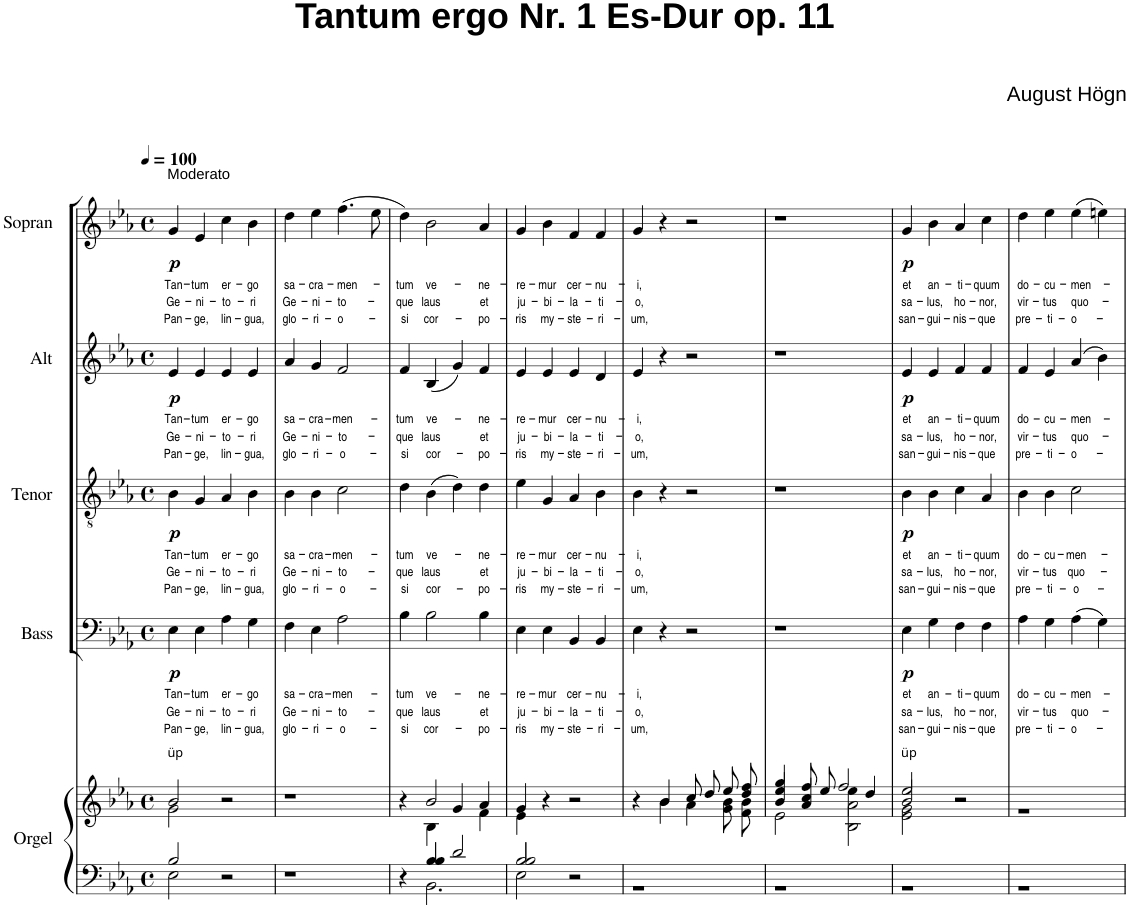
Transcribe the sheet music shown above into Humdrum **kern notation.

**kern	**kern	**kern	**text	**text	**text	**dynam	**kern	**text	**text	**text	**dynam	**kern	**text	**text	**text	**dynam	**kern	**text	**text	**text	**dynam
*part5	*part5	*part4	*part4	*part4	*part4	*part4	*part3	*part3	*part3	*part3	*part3	*part2	*part2	*part2	*part2	*part2	*part1	*part1	*part1	*part1	*part1
*staff6	*staff5	*staff4	*staff4	*staff4	*staff4	*staff4	*staff3	*staff3	*staff3	*staff3	*staff3	*staff2	*staff2	*staff2	*staff2	*staff2	*staff1	*staff1	*staff1	*staff1	*staff1
*I"Orgel	*	*I"Bass	*	*	*	*	*I"Tenor	*	*	*	*	*I"Alt	*	*	*	*	*I"Sopran	*	*	*	*
*I'Org.	*	*I'B.	*	*	*	*	*I'T.	*	*	*	*	*I'A.	*	*	*	*	*I'S.	*	*	*	*
*clefF4	*clefG2	*clefF4	*	*	*	*	*clefGv2	*	*	*	*	*clefG2	*	*	*	*	*clefG2	*	*	*	*
*	*	*	*	*	*	*	*Trd7c12	*	*	*	*	*	*	*	*	*	*	*	*	*	*
*k[b-e-a-]	*k[b-e-a-]	*k[b-e-a-]	*	*	*	*	*k[b-e-a-]	*	*	*	*	*k[b-e-a-]	*	*	*	*	*k[b-e-a-]	*	*	*	*
*E-:	*E-:	*E-:	*	*	*	*	*E-:	*	*	*	*	*E-:	*	*	*	*	*E-:	*	*	*	*
*M4/4	*M4/4	*M4/4	*	*	*	*	*M4/4	*	*	*	*	*M4/4	*	*	*	*	*M4/4	*	*	*	*
*met(c)	*met(c)	*met(c)	*	*	*	*	*met(c)	*	*	*	*	*met(c)	*	*	*	*	*met(c)	*	*	*	*
*MM100	*MM100	*MM100	*	*	*	*	*MM100	*	*	*	*	*MM100	*	*	*	*	*MM100	*	*	*	*
=1	=1	=1	=1	=1	=1	=1	=1	=1	=1	=1	=1	=1	=1	=1	=1	=1	=1	=1	=1	=1	=1
*^	*^	*	*	*	*	*	*	*	*	*	*	*	*	*	*	*	*	*	*	*	*
!	!	!	!	!	!	!	!	!	!	!	!	!	!	!	!	!	!	!	!LO:TX:a:t=Moderato	!	!	!	!
!	!	!LO:TX:a:t=üp	!	!	!	!	!	!	!	!	!	!	!	!	!	!	!	!	!	!	!	!	!
!	!	!	!	!	!LO:LY:b	!LO:LY:b	!LO:LY:b	!LO:DY:b	!	!LO:LY:b	!LO:LY:b	!LO:LY:b	!LO:DY:b	!	!LO:LY:b	!LO:LY:b	!LO:LY:b	!LO:DY:b	!	!LO:LY:b	!LO:LY:b	!LO:LY:b	!LO:DY:b
2B-/	2E-\	2b-/	2g\	4E-\	Tan-	Ge-	Pan-	p	4B-\	Tan-	Ge-	Pan-	p	4e-/	Tan-	Ge-	Pan-	p	4g/	Tan-	Ge-	Pan-	p
!	!	!	!	!	!LO:LY:b	!LO:LY:b	!LO:LY:b	!	!	!LO:LY:b	!LO:LY:b	!LO:LY:b	!	!	!LO:LY:b	!LO:LY:b	!LO:LY:b	!	!	!LO:LY:b	!LO:LY:b	!LO:LY:b	!
.	.	.	.	4E-\	-tum	-ni-	-ge,	.	4G/	-tum	-ni-	-ge,	.	4e-/	-tum	-ni-	-ge,	.	4e-/	-tum	-ni-	-ge,	.
!	!	!	!	!	!LO:LY:b	!LO:LY:b	!LO:LY:b	!	!	!LO:LY:b	!LO:LY:b	!LO:LY:b	!	!	!LO:LY:b	!LO:LY:b	!LO:LY:b	!	!	!LO:LY:b	!LO:LY:b	!LO:LY:b	!
2r	2ryy	2r	2ryy	4A-\	er-	-to-	lin-	.	4A-/	er-	-to-	lin-	.	4e-/	er-	-to-	lin-	.	4cc\	er-	-to-	lin-	.
!	!	!	!	!	!LO:LY:b	!LO:LY:b	!LO:LY:b	!	!	!LO:LY:b	!LO:LY:b	!LO:LY:b	!	!	!LO:LY:b	!LO:LY:b	!LO:LY:b	!	!	!LO:LY:b	!LO:LY:b	!LO:LY:b	!
.	.	.	.	4G\	-go	-ri	-gua,	.	4B-\	-go	-ri	-gua,	.	4e-/	-go	-ri	-gua,	.	4b-\	-go	-ri	-gua,	.
*v	*v	*	*	*	*	*	*	*	*	*	*	*	*	*	*	*	*	*	*	*	*	*	*
*	*v	*v	*	*	*	*	*	*	*	*	*	*	*	*	*	*	*	*	*	*	*	*
=2	=2	=2	=2	=2	=2	=2	=2	=2	=2	=2	=2	=2	=2	=2	=2	=2	=2	=2	=2	=2	=2
!	!	!	!LO:LY:b	!LO:LY:b	!LO:LY:b	!	!	!LO:LY:b	!LO:LY:b	!LO:LY:b	!	!	!LO:LY:b	!LO:LY:b	!LO:LY:b	!	!	!LO:LY:b	!LO:LY:b	!LO:LY:b	!
1r	1r	4F\	sa-	Ge-	glo-	.	4B-\	sa-	Ge-	glo-	.	4a-/	sa-	Ge-	glo-	.	4dd\	sa-	Ge-	glo-	.
!	!	!	!LO:LY:b	!LO:LY:b	!LO:LY:b	!	!	!LO:LY:b	!LO:LY:b	!LO:LY:b	!	!	!LO:LY:b	!LO:LY:b	!LO:LY:b	!	!	!LO:LY:b	!LO:LY:b	!LO:LY:b	!
.	.	4E-\	-cra-	-ni-	-ri-	.	4B-\	-cra-	-ni-	-ri-	.	4g/	-cra-	-ni-	-ri-	.	4ee-\	-cra-	-ni-	-ri-	.
!	!	!	!LO:LY:b	!LO:LY:b	!LO:LY:b	!	!	!LO:LY:b	!LO:LY:b	!LO:LY:b	!	!	!LO:LY:b	!LO:LY:b	!LO:LY:b	!	!	!LO:LY:b	!LO:LY:b	!LO:LY:b	!
.	.	2A-\	-men-	-to-	-o-	.	2c\	-men-	-to-	-o-	.	2f/	-men-	-to-	-o-	.	(4.ff\	-men-	-to-	-o-	.
.	.	.	.	.	.	.	.	.	.	.	.	.	.	.	.	.	8ee-\	.	.	.	.
=3	=3	=3	=3	=3	=3	=3	=3	=3	=3	=3	=3	=3	=3	=3	=3	=3	=3	=3	=3	=3	=3
*^	*^	*	*	*	*	*	*	*	*	*	*	*	*	*	*	*	*	*	*	*	*
*	*^	*	*	*	*	*	*	*	*	*	*	*	*	*	*	*	*	*	*	*	*	*	*
!	!	!	!	!	!	!LO:LY:b	!LO:LY:b	!LO:LY:b	!	!	!LO:LY:b	!LO:LY:b	!LO:LY:b	!	!	!LO:LY:b	!LO:LY:b	!LO:LY:b	!	!	!LO:LY:b	!LO:LY:b	!LO:LY:b	!
4r	4ryy	4ryy	4r	4ryy	4B-\	-tum	-que	-si	.	4d\	-tum	-que	-si	.	4f/	-tum	-que	-si	.	4dd\)	-tum	-que	-si	.
!	!	!	!	!	!	!LO:LY:b	!LO:LY:b	!LO:LY:b	!	!	!LO:LY:b	!LO:LY:b	!LO:LY:b	!	!	!LO:LY:b	!LO:LY:b	!LO:LY:b	!	!	!LO:LY:b	!LO:LY:b	!LO:LY:b	!
4B-/	2.BB-\	4B-/	2b-/	4B-\	2B-\	ve-	laus	cor-	.	(4B-\	ve-	laus	cor-	.	(4B-/	ve-	laus	cor-	.	2b-\	ve-	laus	cor-	.
2d/	.	2ryy	.	4g/	.	.	.	.	.	4d\)	.	.	.	.	4g/)	.	.	.	.	.	.	.	.	.
!	!	!	!	!	!	!LO:LY:b	!LO:LY:b	!LO:LY:b	!	!	!LO:LY:b	!LO:LY:b	!LO:LY:b	!	!	!LO:LY:b	!LO:LY:b	!LO:LY:b	!	!	!LO:LY:b	!LO:LY:b	!LO:LY:b	!
.	.	.	4a-/	4f\	4B-\	-ne-	et	-po-	.	4d\	-ne-	et	-po-	.	4f/	-ne-	et	-po-	.	4a-/	-ne-	et	-po-	.
=4	=4	=4	=4	=4	=4	=4	=4	=4	=4	=4	=4	=4	=4	=4	=4	=4	=4	=4	=4	=4	=4	=4	=4	=4
!	!	!	!	!	!	!LO:LY:b	!LO:LY:b	!LO:LY:b	!	!	!LO:LY:b	!LO:LY:b	!LO:LY:b	!	!	!LO:LY:b	!LO:LY:b	!LO:LY:b	!	!	!LO:LY:b	!LO:LY:b	!LO:LY:b	!
2B-/	2E-\	2B-/	4g/	4e-\	4E-\	-re-	ju-	-ris	.	4e-\	-re-	ju-	-ris	.	4e-/	-re-	ju-	-ris	.	4g/	-re-	ju-	-ris	.
!	!	!	!	!	!	!LO:LY:b	!LO:LY:b	!LO:LY:b	!	!	!LO:LY:b	!LO:LY:b	!LO:LY:b	!	!	!LO:LY:b	!LO:LY:b	!LO:LY:b	!	!	!LO:LY:b	!LO:LY:b	!LO:LY:b	!
.	.	.	4r	2.ryy	4E-\	-mur	-bi-	my-	.	4G/	-mur	-bi-	my-	.	4e-/	-mur	-bi-	my-	.	4b-\	-mur	-bi-	my-	.
!	!	!	!	!	!	!LO:LY:b	!LO:LY:b	!LO:LY:b	!	!	!LO:LY:b	!LO:LY:b	!LO:LY:b	!	!	!LO:LY:b	!LO:LY:b	!LO:LY:b	!	!	!LO:LY:b	!LO:LY:b	!LO:LY:b	!
2ryy	2ryy	2r	2r	.	4BB-/	cer-	-la-	-ste-	.	4A-/	cer-	-la-	-ste-	.	4e-/	cer-	-la-	-ste-	.	4f/	cer-	-la-	-ste-	.
!	!	!	!	!	!	!LO:LY:b	!LO:LY:b	!LO:LY:b	!	!	!LO:LY:b	!LO:LY:b	!LO:LY:b	!	!	!LO:LY:b	!LO:LY:b	!LO:LY:b	!	!	!LO:LY:b	!LO:LY:b	!LO:LY:b	!
.	.	.	.	.	4BB-/	-nu-	-ti-	-ri-	.	4B-\	-nu-	-ti-	-ri-	.	4d/	-nu-	-ti-	-ri-	.	4f/	-nu-	-ti-	-ri-	.
*	*v	*v	*	*	*	*	*	*	*	*	*	*	*	*	*	*	*	*	*	*	*	*	*	*
=5	=5	=5	=5	=5	=5	=5	=5	=5	=5	=5	=5	=5	=5	=5	=5	=5	=5	=5	=5	=5	=5	=5	=5
!	!	!	!	!	!LO:LY:b	!LO:LY:b	!LO:LY:b	!	!	!LO:LY:b	!LO:LY:b	!LO:LY:b	!	!	!LO:LY:b	!LO:LY:b	!LO:LY:b	!	!	!LO:LY:b	!LO:LY:b	!LO:LY:b	!
1ryy	1r	4r	4ryy	4E-\	-i,	-o,	-um,	.	4B-\	-i,	-o,	-um,	.	4e-/	-i,	-o,	-um,	.	4g/	-i,	-o,	-um,	.
.	.	4b-/	4b-\	4r	.	.	.	.	4r	.	.	.	.	4r	.	.	.	.	4r	.	.	.	.
.	.	8cc/L	4a-\	2r	.	.	.	.	2r	.	.	.	.	2r	.	.	.	.	2r	.	.	.	.
.	.	8dd/J	.	.	.	.	.	.	.	.	.	.	.	.	.	.	.	.	.	.	.	.	.
.	.	8ee-\L	8g/ 8b-/L	.	.	.	.	.	.	.	.	.	.	.	.	.	.	.	.	.	.	.	.
.	.	8dd\ 8ff\J	8f/ 8b-/J	.	.	.	.	.	.	.	.	.	.	.	.	.	.	.	.	.	.	.	.
=6	=6	=6	=6	=6	=6	=6	=6	=6	=6	=6	=6	=6	=6	=6	=6	=6	=6	=6	=6	=6	=6	=6	=6
*	*	*	*^	*	*	*	*	*	*	*	*	*	*	*	*	*	*	*	*	*	*	*	*
1ryy	1r	4gg/	2e-\	4b-/ 4ee-/	1r	.	.	.	.	1r	.	.	.	.	1r	.	.	.	.	1r	.	.	.	.
.	.	8ff/L	.	4a-/ 4cc/	.	.	.	.	.	.	.	.	.	.	.	.	.	.	.	.	.	.	.	.
.	.	8ee-/J	.	.	.	.	.	.	.	.	.	.	.	.	.	.	.	.	.	.	.	.	.	.
.	.	2ff/	2B-\ 2a-\	4ee-\	.	.	.	.	.	.	.	.	.	.	.	.	.	.	.	.	.	.	.	.
.	.	.	.	4dd/	.	.	.	.	.	.	.	.	.	.	.	.	.	.	.	.	.	.	.	.
=7	=7	=7	=7	=7	=7	=7	=7	=7	=7	=7	=7	=7	=7	=7	=7	=7	=7	=7	=7	=7	=7	=7	=7	=7
!	!	!LO:TX:a:t=üp	!	!	!	!	!	!	!	!	!	!	!	!	!	!	!	!	!	!	!	!	!	!
!	!	!	!	!	!	!LO:LY:b	!LO:LY:b	!LO:LY:b	!LO:DY:b	!	!LO:LY:b	!LO:LY:b	!LO:LY:b	!LO:DY:b	!	!LO:LY:b	!LO:LY:b	!LO:LY:b	!LO:DY:b	!	!LO:LY:b	!LO:LY:b	!LO:LY:b	!LO:DY:b
1ryy	1r	2ee-/	2e-\ 2g\	2b-/	4E-\	et	sa-	san-	p	4B-\	et	sa-	san-	p	4e-/	et	sa-	san-	p	4g/	et	sa-	san-	p
!	!	!	!	!	!	!LO:LY:b	!LO:LY:b	!LO:LY:b	!	!	!LO:LY:b	!LO:LY:b	!LO:LY:b	!	!	!LO:LY:b	!LO:LY:b	!LO:LY:b	!	!	!LO:LY:b	!LO:LY:b	!LO:LY:b	!
.	.	.	.	.	4G\	an-	-lus,	-gui-	.	4B-\	an-	-lus,	-gui-	.	4e-/	an-	-lus,	-gui-	.	4b-\	an-	-lus,	-gui-	.
!	!	!	!	!	!	!LO:LY:b	!LO:LY:b	!LO:LY:b	!	!	!LO:LY:b	!LO:LY:b	!LO:LY:b	!	!	!LO:LY:b	!LO:LY:b	!LO:LY:b	!	!	!LO:LY:b	!LO:LY:b	!LO:LY:b	!
.	.	2ryy	2ryy	2r	4F\	-ti-	ho-	-nis-	.	4c\	-ti-	ho-	-nis-	.	4f/	-ti-	ho-	-nis-	.	4a-/	-ti-	ho-	-nis-	.
!	!	!	!	!	!	!LO:LY:b	!LO:LY:b	!LO:LY:b	!	!	!LO:LY:b	!LO:LY:b	!LO:LY:b	!	!	!LO:LY:b	!LO:LY:b	!LO:LY:b	!	!	!LO:LY:b	!LO:LY:b	!LO:LY:b	!
.	.	.	.	.	4F\	-quum	-nor,	-que	.	4A-/	-quum	-nor,	-que	.	4f/	-quum	-nor,	-que	.	4cc\	-quum	-nor,	-que	.
*	*	*	*v	*v	*	*	*	*	*	*	*	*	*	*	*	*	*	*	*	*	*	*	*	*
=8	=8	=8	=8	=8	=8	=8	=8	=8	=8	=8	=8	=8	=8	=8	=8	=8	=8	=8	=8	=8	=8	=8	=8
!	!	!	!	!	!LO:LY:b	!LO:LY:b	!LO:LY:b	!	!	!LO:LY:b	!LO:LY:b	!LO:LY:b	!	!	!LO:LY:b	!LO:LY:b	!LO:LY:b	!	!	!LO:LY:b	!LO:LY:b	!LO:LY:b	!
1ryy	1r	1ryy	1r	4A-\	do-	vir-	pre-	.	4B-\	do-	vir-	pre-	.	4f/	do-	vir-	pre-	.	4dd\	do-	vir-	pre-	.
!	!	!	!	!	!LO:LY:b	!LO:LY:b	!LO:LY:b	!	!	!LO:LY:b	!LO:LY:b	!LO:LY:b	!	!	!LO:LY:b	!LO:LY:b	!LO:LY:b	!	!	!LO:LY:b	!LO:LY:b	!LO:LY:b	!
.	.	.	.	4G\	-cu-	-tus	-ti-	.	4B-\	-cu-	-tus	-ti-	.	4e-/	-cu-	-tus	-ti-	.	4ee-\	-cu-	-tus	-ti-	.
!	!	!	!	!	!LO:LY:b	!LO:LY:b	!LO:LY:b	!	!	!LO:LY:b	!LO:LY:b	!LO:LY:b	!	!	!LO:LY:b	!LO:LY:b	!LO:LY:b	!	!	!LO:LY:b	!LO:LY:b	!LO:LY:b	!
.	.	.	.	(4A-\	-men-	quo-	-o-	.	2c\	-men-	quo-	-o-	.	(4a-/	-men-	quo-	-o-	.	(4ee-\	-men-	quo-	-o-	.
.	.	.	.	4G\)	.	.	.	.	.	.	.	.	.	4b-\)	.	.	.	.	4een\)	.	.	.	.
*v	*v	*	*	*	*	*	*	*	*	*	*	*	*	*	*	*	*	*	*	*	*	*	*
*	*v	*v	*	*	*	*	*	*	*	*	*	*	*	*	*	*	*	*	*	*	*	*
=	=	=	=	=	=	=	=	=	=	=	=	=	=	=	=	=	=	=	=	=	=
*-	*-	*-	*-	*-	*-	*-	*-	*-	*-	*-	*-	*-	*-	*-	*-	*-	*-	*-	*-	*-	*-
